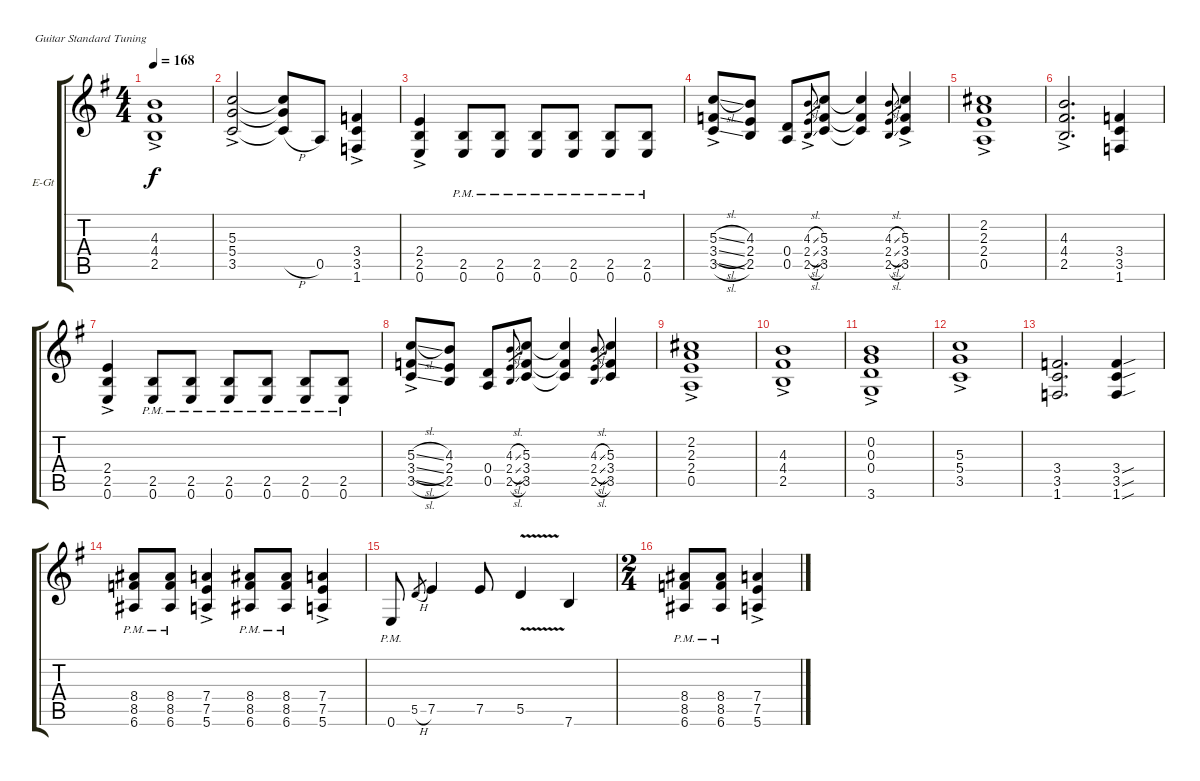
\bracketExtendMode groupsimilarinstruments
\firstSystemTrackNameOrientation horizontal
\otherSystemsTrackNameOrientation horizontal
\track ("Guitar 1" "E-Gt") {instrument electricguitarclean}
\staff {score tabs}
\tuning (E4 B3 G3 D3 A2 E2)
\ts (4 4)
\tempo 168
\clef g2
\scale
1.07818
\ks g
(4.3 4.4 2.5{ac}).1{dy f} |
\scale
0.921816 (5.3 5.4 3.5{ac}).2 (5.3{t} 5.4{t} 3.5{h t}).8 0.5.8 (1.6{ac} 3.5 3.4).4 |
\scale
1.07818 (2.4 2.5 0.6{ac}).4 (2.5{pm} 0.6{pm}).8 (2.5{pm} 0.6{pm}).8 (2.5{pm} 0.6{pm}).8 (2.5{pm} 0.6{pm}).8 (2.5{pm} 0.6{pm}).8 (2.5{pm} 0.6{pm}).8 |
\scale
0.921816 (3.4{sl ac} 3.5{sl ac} 5.3{sl ac}).8 (2.4 2.5 4.3).8 (0.5 0.4).8 (2.4{sl ac} 2.5{sl ac} 4.3{sl ac}).8{gr} (3.4 3.5 5.3).8 (3.4{t} 3.5{t} 5.3{t}).4 (2.4{sl} 2.5{sl} 4.3{sl}).8{gr} (3.4{ac} 3.5{ac} 5.3{ac}).4 |
\scale
1.07818 (2.3 2.4 0.5 2.2{ac}).1 |
\scale
0.921816 (4.3 4.4 2.5{ac}).2{d} (3.4 3.5 1.6).4 |
\scale
1.07818 (2.4 2.5 0.6{ac}).4 (2.5{pm} 0.6{pm}).8 (2.5{pm} 0.6{pm}).8 (2.5{pm} 0.6{pm}).8 (2.5{pm} 0.6{pm}).8 (2.5{pm} 0.6{pm}).8 (2.5{pm} 0.6{pm}).8 |
\scale
0.921816 (3.4{sl ac} 3.5{sl ac} 5.3{sl ac}).8 (2.4 2.5 4.3).8 (0.5 0.4).8 (2.4{sl} 2.5{sl} 4.3{sl}).8{gr} (3.4 3.5 5.3).8 (3.4{t} 3.5{t} 5.3{t}).4 (2.4{sl} 2.5{sl} 4.3{sl}).8{gr} (3.4 3.5 5.3).4 |
\scale
1.07818 (2.3 2.4 0.5 2.2{ac}).1 |
\scale
0.921816 (4.3 4.4 2.5{ac}).1 |
\scale
1.07818 (3.6{ac} 0.4 0.3 0.2).1 |
\scale
0.921816 (5.3 5.4 3.5{ac}).1 |
\scale
1.07818 (3.4 3.5 1.6).2{d} (3.4{sou} 3.5{sou} 1.6{sou}).4 |
\scale
0.921816 (8.5{pm} 6.6{pm} 8.4{pm}).8 (8.5{pm} 6.6{pm} 8.4{pm}).8 (7.4 7.5{ac} 5.6).4 (8.5{pm} 6.6{pm} 8.4{pm}).8 (8.5{pm} 6.6{pm} 8.4{pm}).8 (7.4 7.5 5.6{ac}).4 |
\scale
1.07818 0.6{pm}.8 5.5{h}.8{gr} 7.5.4 7.5.8 5.5{v}.4 7.6.4 |
\ts (2 4)
\scale
0.921816 (8.5{pm} 6.6{pm} 8.4{pm}).8 (8.5{pm} 6.6{pm} 8.4{pm}).8 (7.4 7.5 5.6{ac}).4
